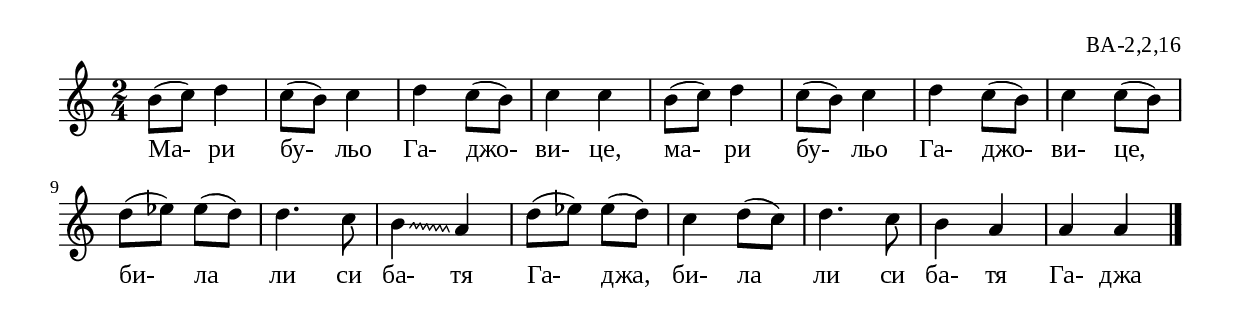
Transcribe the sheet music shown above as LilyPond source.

%{
BA_2_2_16
%}

\include "td-preamble.ly"

\score {
\relative c'' {
%% \tempo 4 = 152
  \time 2/4
b8( c) d4 | c8( b) c4 | d4 c8( b) | c4 c | b8( c) d4 | c8( b) c4 | d4 c8( b) | c4 c8( b) | d8( ees) ees8( d) | d4. c8 | 
\override Glissando #'style = #'zigzag
\noteFi b4\glissando a | d8( ees) ees8( d) | c4 d8( c) | d4. c8 | b4 a | a a  
 \bar "|." 
}
\addlyrics { Ма- ри бу- льо Га- джо- ви- це, 
ма- ри бу- льо Га- джо- ви- це, би- ла ли си ба- тя Га- джа, 
би- ла ли си ба- тя Га- джа }
%
\layout {
  indent = #0
  line-width = 190\mm
  ragged-right=##f
}
%
\midi { 
	\context {
		\Score
		tempoWholesPerMinute = #(ly:make-moment 152 4)
		}
	}
}
%
\header{
  opus = "ВА-2,2,16"
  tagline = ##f
}


